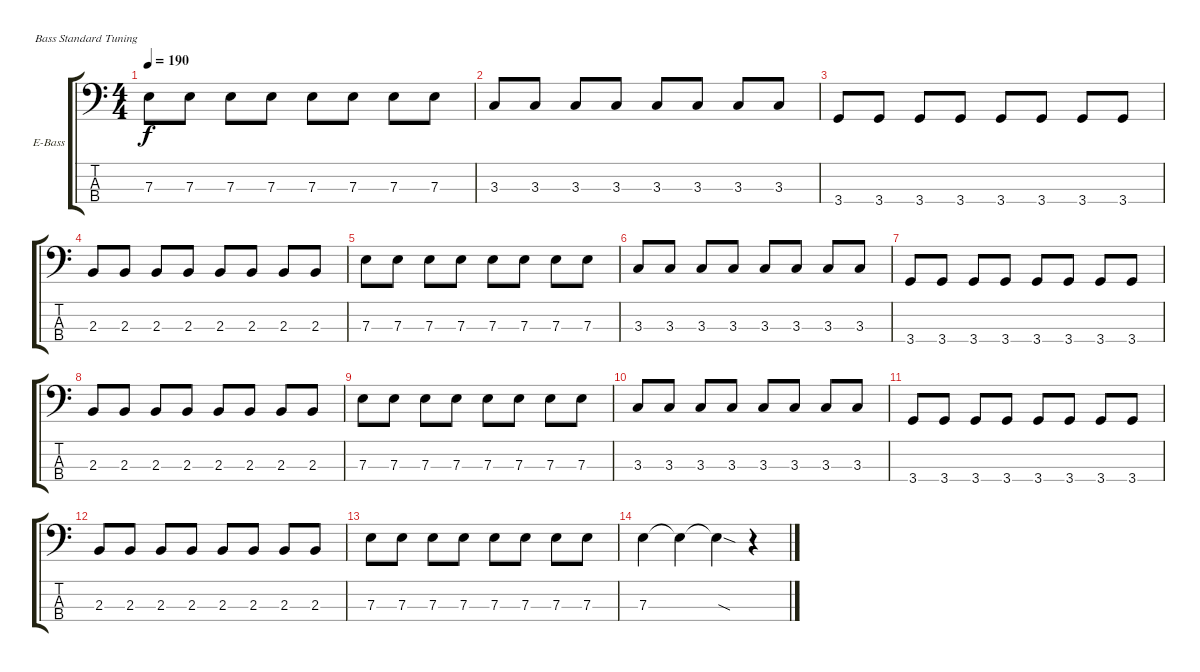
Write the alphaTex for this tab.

\defaultSystemsLayout 4
\bracketExtendMode groupsimilarinstruments
\firstSystemTrackNameOrientation horizontal
\otherSystemsTrackNameOrientation horizontal
\track ("Electric Bass" "E-Bass") {instrument electricbassfinger}
\staff {score tabs}
\tuning (G2 D2 A1 E1)
\ts (4 4)
\tempo 190
\clef f4
\ks c
7.3.8{dy f} 7.3.8 7.3.8 7.3.8 7.3.8 7.3.8 7.3.8 7.3.8 |
3.3.8 3.3.8 3.3.8 3.3.8 3.3.8 3.3.8 3.3.8 3.3.8 |
3.4.8 3.4.8 3.4.8 3.4.8 3.4.8 3.4.8 3.4.8 3.4.8 |
2.3.8 2.3.8 2.3.8 2.3.8 2.3.8 2.3.8 2.3.8 2.3.8 |
7.3.8 7.3.8 7.3.8 7.3.8 7.3.8 7.3.8 7.3.8 7.3.8 |
3.3.8 3.3.8 3.3.8 3.3.8 3.3.8 3.3.8 3.3.8 3.3.8 |
3.4.8 3.4.8 3.4.8 3.4.8 3.4.8 3.4.8 3.4.8 3.4.8 |
2.3.8 2.3.8 2.3.8 2.3.8 2.3.8 2.3.8 2.3.8 2.3.8 |
7.3.8 7.3.8 7.3.8 7.3.8 7.3.8 7.3.8 7.3.8 7.3.8 |
3.3.8 3.3.8 3.3.8 3.3.8 3.3.8 3.3.8 3.3.8 3.3.8 |
3.4.8 3.4.8 3.4.8 3.4.8 3.4.8 3.4.8 3.4.8 3.4.8 |
2.3.8 2.3.8 2.3.8 2.3.8 2.3.8 2.3.8 2.3.8 2.3.8 |
7.3.8 7.3.8 7.3.8 7.3.8 7.3.8 7.3.8 7.3.8 7.3.8 |
7.3.4 7.3{t}.4 7.3{sod t}.4 r.4
